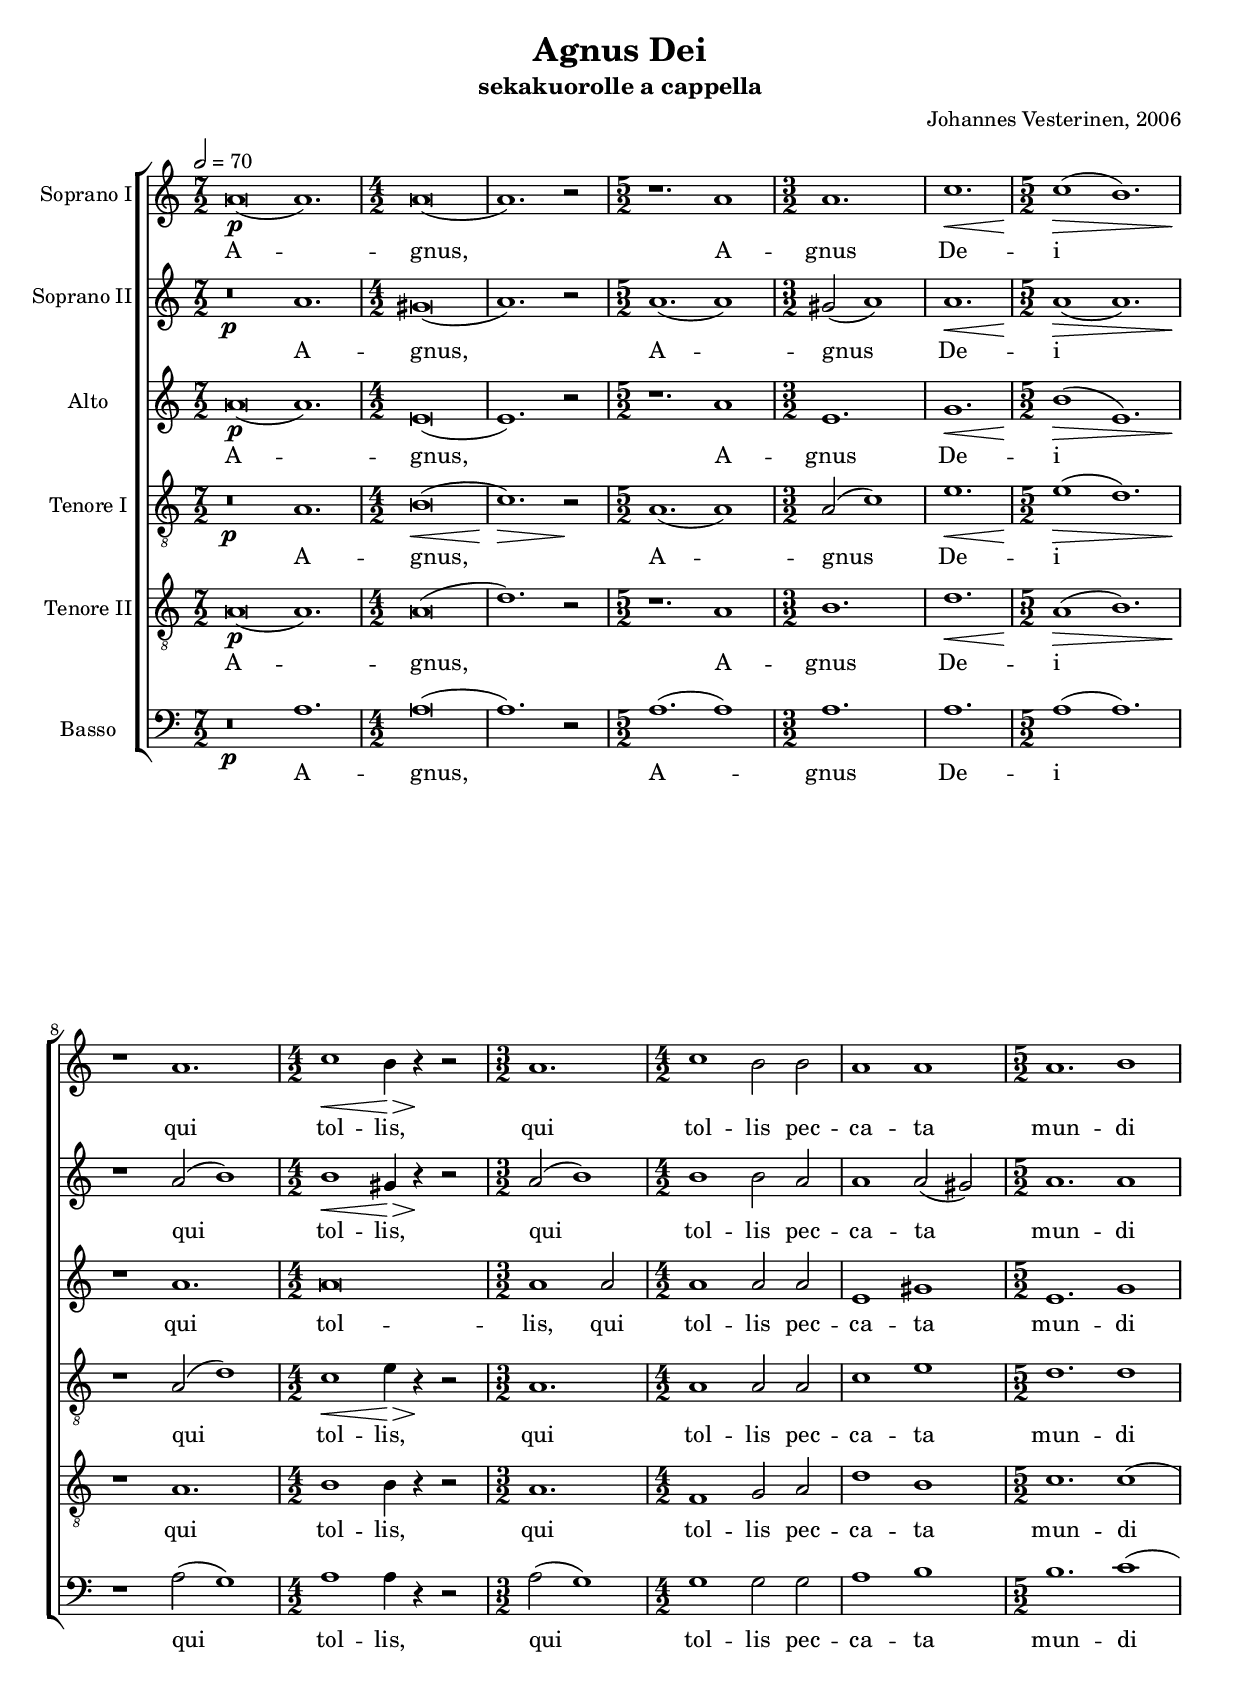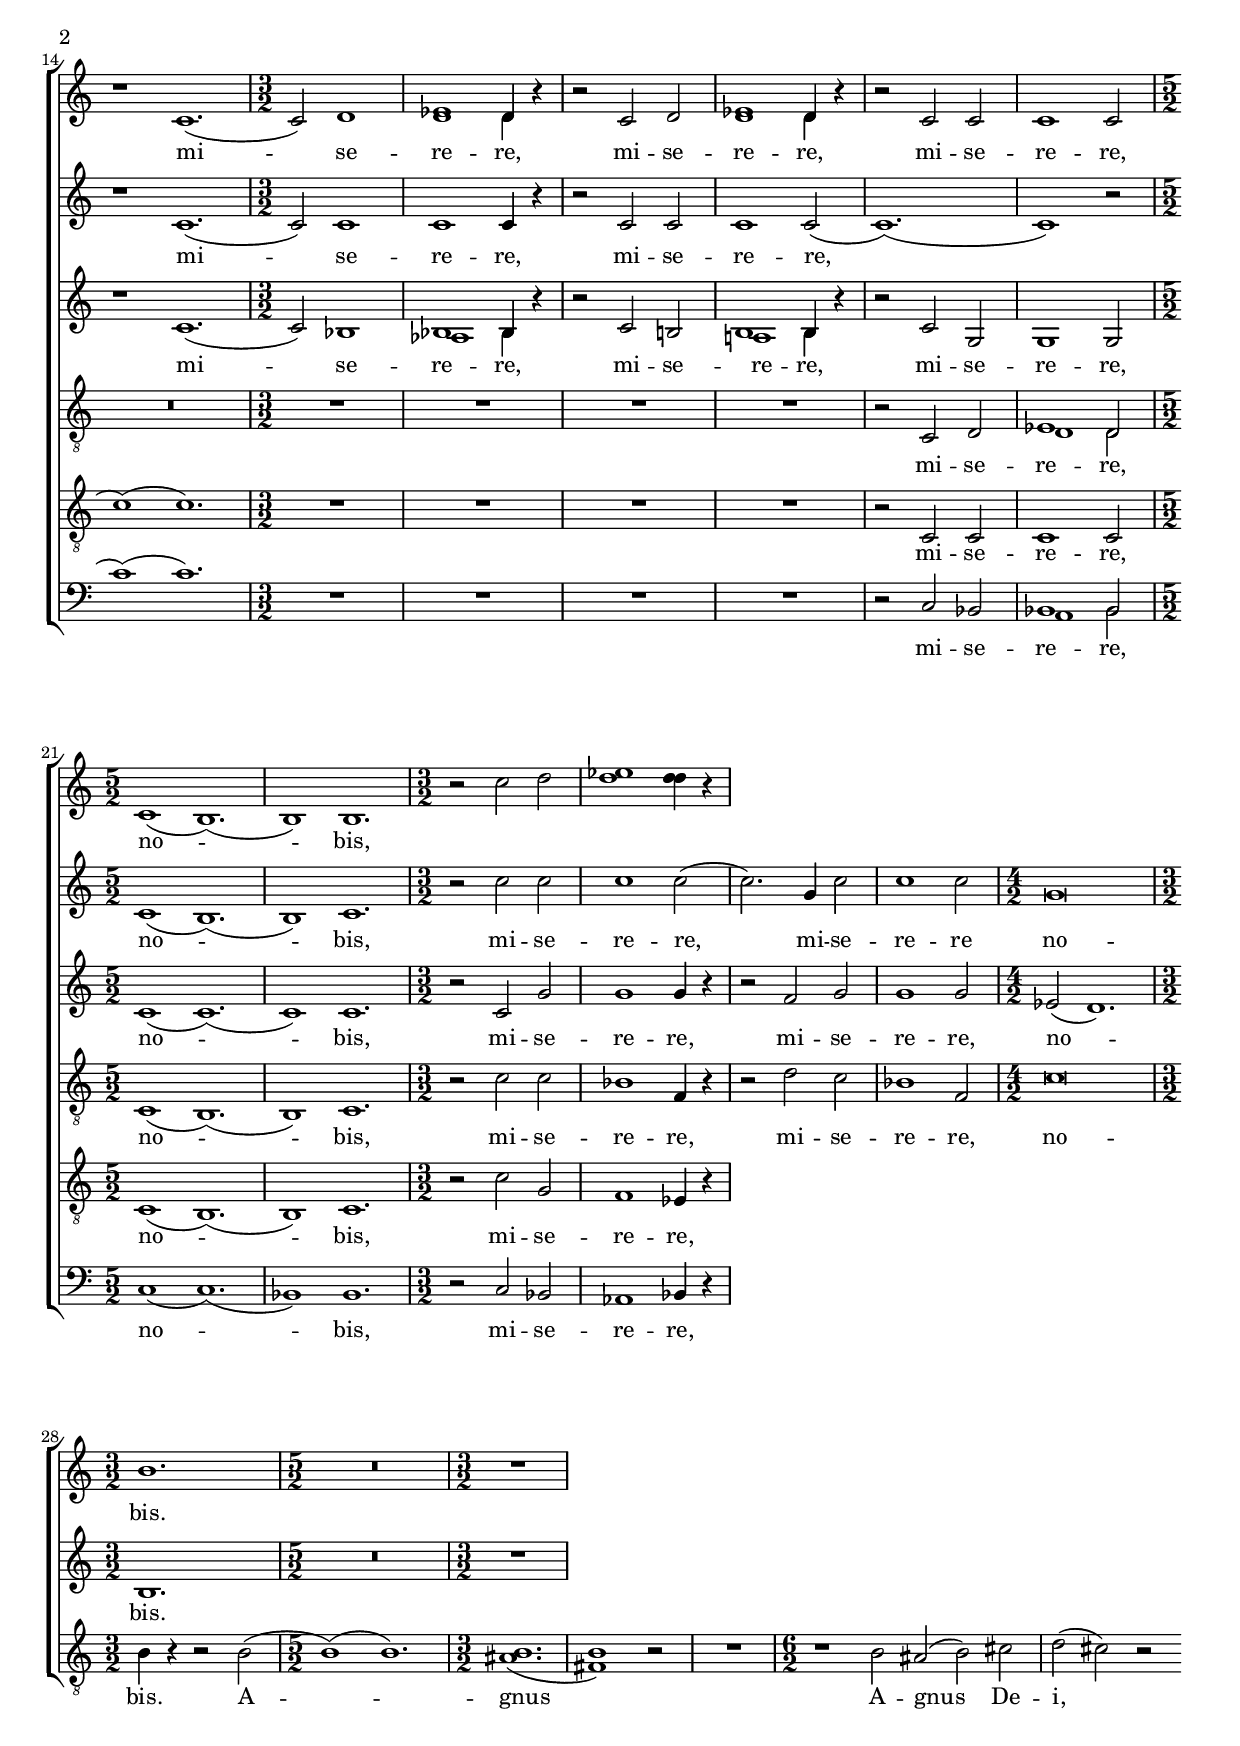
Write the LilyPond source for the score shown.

\version "2.12.2"
\include "suomi.ly"

#(set-global-staff-size 18)

global = { 
  \time 7/2 
  \autoBeamOff
  \key a \minor
  \set Staff.midiInstrument = #"voice oohs"
}

\header {
  title = "Agnus Dei"
  subtitle = "sekakuorolle a cappella"
  composer = "Johannes Vesterinen, 2006"
%  poet = ""
%  tagline = ""
}

\paper {
%  indent = 0
}


SopOneMusic = \relative c'' {
  \set Staff.instrumentName = #"Soprano I"
  \override NoteColumn #'ignore-collision = ##t
% 1
  a\breve\p( a1.) | \time 4/2 a\breve( | a1.) r2 |
  \time 5/2 r1. a1 | \time 3/2 a1. | c1.\< |
  \time 5/2 c1\>( h1.) | r1\! a1. | \time 4/2 c1\< h4\> r4\! r2 |
  \time 3/2 a1. | \time 4/2 c1 h2 h |
% 2
  a1 a | \time 5/2 a1. h1 | r1 c,1.( |
  \time 3/2 c2) d1 | << {d1 d4 } \new Voice { \voiceTwo es1 d4 } >> r4 |
  r2 c d | << { d1 d4 } \new Voice { \voiceTwo es1 d4 } >> r4 |
  r2 c c | c1 c2 |
  \time 5/2 c1( h1.)( | h1) h1. |
  \time 3/2 r2 c' d |
% 3
  << { es1 d4 } { d1 d4 } >> r4 |
}

SopOneLyrics = \lyricmode {
  A -- gnus, A -- gnus De -- i
  qui tol -- lis, qui tol -- lis pec -- ca -- ta mun -- di
  mi -- se -- re -- re, mi -- se -- re -- re,
  mi -- se -- re -- re, no -- bis, %mi -- se -- re -- re,
}

SopTwoMusic = \relative c'' {
  \set Staff.instrumentName = #"Soprano II"
% 1
  r\breve\p a1. | \time 4/2 gis\breve( | a1.) r2 |
  \time 5/2 a1.( a1) | \time 3/2 gis2( a1) | a1.\< |
  \time 5/2 a1\>( a1.) | r1\! a2( h1) | \time 4/2 h1\< gis4\> r4\! r2 |
  \time 3/2 a2( h1) | \time 4/2 h1 h2 a |
% 2
  a1 a2( gis) | \time 5/2 a1. a1 | r1 c,1.( |
  \time 3/2 c2) c1 | c c4 r |
  r2 c c | c1 c2( | c1.)( | c1) r2 |
  \time 5/2 c1( h1.)( | h1) c1. |
  \time 3/2 r2 c' c |
% 3
  c1 c2( | c2.) g4 c2 | c1 c2 | 
  \time 4/2 g\breve | 
  \time 3/2 h1. |
  \time 5/2 R\breve*5/4 | \time 3/2 R1. |
}

SopTwoLyrics = \lyricmode {
  A -- gnus, A -- gnus De -- i
  qui tol -- lis, qui tol -- lis pec -- ca -- ta mun -- di
  mi -- se -- re -- re,  mi -- se -- re -- re,
  no -- bis, mi -- se -- re -- re,
  mi -- se -- re -- re no -- bis.
}

AltoMusic = \relative c'' {
  \set Staff.instrumentName = #"Alto"
% 1
  a\breve\p( a1.) | \time 4/2 e\breve( | e1.) r2 |
  \time 5/2 r1. a1 | \time 3/2 e1. | g1.\< |
  \time 5/2 h1\>( e,1.) | r1\! a1. | \time 4/2 a\breve |
  \time 3/2 a1 a2 | \time 4/2 a1 a2 a |
% 2
  e1 gis | \time 5/2 e1. g1 | r1 c,1.( |
  \time 3/2 c2) b1 | << { b1 b4  } \new Voice { \voiceTwo as1 b4 } >> r4 |
  r2 c h! | << {a!1 h4  } \new Voice { \voiceTwo h1 h4 } >> r4 |
  r2 c g | g1 g2 | 
  \time 5/2 c1( c1.)( | c1) c1. |
  \time 3/2 r2 c g' | 
% 3
  g1 g4 r4 | r2 f g | g1 g2 |
  \time 4/2 es2( d1.) |
  \time 3/2 h1. |
  \time 5/2 R\breve*5/4 | \time 3/2 R1. |
}

AltoLyrics = \lyricmode {
  A -- gnus, A -- gnus De -- i
  qui tol -- lis, qui tol -- lis pec -- ca -- ta mun -- di
  mi -- se -- re -- re, mi -- se -- re -- re,
  mi -- se -- re -- re, no -- bis, mi -- se -- re -- re,
  mi -- se -- re -- re, no -- bis.
}

TenOneMusic = \relative c' {
  \set Staff.instrumentName = #"Tenore I"
%  \override NoteColumn #'ignore-collision = ##t
  \clef "treble_8"
% 1
  r\breve\p a1. | \time 4/2 h\breve\<( | c1.\>) r2\! | 
  \time 5/2 a1.( a1) | \time 3/2 a2( c1) | e1.\< |
  \time 5/2 e1\>( d1.) | r1\! a2( d1) | \time 4/2 c1\< e4\> r4\! r2 |
  \time 3/2 a,1. | \time 4/2 a1 a2 a |
% 2
  c1 e | \time 5/2 d1. d1 | R1*5/2 | 
  \time 3/2 R1. | R | R | R |
  r2 c, d | << {es1 d2 } \new Voice { \voiceTwo d1 d2 } >> |
  \time 5/2 c1( h1.)( | h1)  c1. |
  \time 3/2 r2 c' c | 
%3 
  b1 f4 r4 | r2 d' c | b1 f2 |
  \time 4/2 c'\breve |
  \time 3/2 h4 r r2 h( |
  \time 5/2 h1)( h1.) |
  \time 3/2 << {ais1.( | h1) r2 } { h1.( | fis1) r2 } >> |
  R1. |
  \time 6/2 r1 h2 ais( h) cis | d( cis) r
}

TenOneLyrics = \lyricmode {
  A -- gnus, A -- gnus De -- i
  qui tol -- lis, qui tol -- lis pec -- ca -- ta mun -- di
  mi -- se -- re -- re, no -- bis, mi -- se -- re -- re,
  mi -- se -- re -- re, no -- bis.
  A -- gnus
  A -- gnus De -- i,
}

TenTwoMusic = \relative c' {
  \set Staff.instrumentName = #"Tenore II"
  \clef "treble_8"
% 1
  a\breve\p( a1.) | \time 4/2 a\breve( | d1.) r2 |
  \time 5/2 r1. a1 | \time 3/2 h1. | d1.\< |
  \time 5/2 a1\>( h1.) | r1\! a1. | \time 4/2 h1 h4 r4 r2 | 
  \time 3/2 a1. | \time 4/2 f1 g2 a |
% 2
  d1 h1 | \time 5/2 c1. c1( | c1)( c1.) | 
  \time 3/2 R1. | R | R | R |
  r2 c, c | c1 c2 |
  \time 5/2 c1( h1.)( | h1) c1. |
  \time 3/2 r2 c' g | 
% 3
  f1 es4 r4 | 
}

TenTwoLyrics = \lyricmode {
  A -- gnus, A -- gnus De -- i
  qui tol -- lis, qui tol -- lis pec -- ca -- ta mun -- di
  mi -- se -- re -- re, no -- bis, mi -- se -- re -- re,
}

BassMusic = \relative c' {
  \set Staff.instrumentName = #"Basso"
  \clef bass
% 1
  r\breve\p a1. | \time 4/2 a\breve( | a1.) r2 |
  \time 5/2 a1.( a1) | \time 3/2 a1. | a1. |
  \time 5/2 a1( a1.) | r1 a2( g1) | \time 4/2 a1 a4 r4 r2 | 
  \time 3/2 a2( g1) | \time 4/2 g1 g2 g2 |
% 2
  a1 h1 | \time 5/2 h1. c1( | c1)( c1.) | 
  \time 3/2 R1. | R | R | R |
  r2 c, b | << {b1 b2 } \new Voice { \voiceTwo a1 b2 } >>  |
  \time 5/2 c1( c1.)( | b1) b1. |
  \time 3/2 r2 c b
% 3
  as1 b4 r4 |
}

BassLyrics = \lyricmode {
  A -- gnus, A -- gnus De -- i
  qui tol -- lis, qui tol -- lis pec -- ca -- ta mun -- di
  mi -- se -- re -- re, no -- bis, mi -- se -- re -- re,
}


\score {
  \new ChoirStaff <<
    \new Staff <<
      \new Voice = "SopOne" {
        \tempo 2 = 70
	\global
        \SopOneMusic
      }
      \new Lyrics \lyricsto "SopOne" {
        \SopOneLyrics
      }
    >>
    \new Staff <<
      \new Voice = "SopTwo" {
        \global
        \SopTwoMusic
      }
      \new Lyrics \lyricsto "SopTwo" {
        \SopTwoLyrics
      }
    >>
    \new Staff <<
      \new Voice = "Alto" {
        \global
        \AltoMusic
      }
      \new Lyrics \lyricsto "Alto" {
        \AltoLyrics
      }
    >>
    \new Staff <<
      \new Voice = "TenOne" {
        \global
        \TenOneMusic
      }
      \new Lyrics \lyricsto "TenOne" {
        \TenOneLyrics
      }
    >>
    \new Staff <<
      \new Voice = "TenTwo" {
        \global
        \TenTwoMusic
      }
      \new Lyrics \lyricsto "TenTwo" {
        \TenTwoLyrics
      }
    >>
    \new Staff <<
      \new Voice = "Bass" {
        \global
        \BassMusic
      }
      \new Lyrics \lyricsto "Bass" {
        \BassLyrics
      }
    >>
  >>
  \midi { 
    \context {
      \Score
      tempoWholesPerMinute = #(ly:make-moment 70 2)
    }
  }
  \layout { }
}